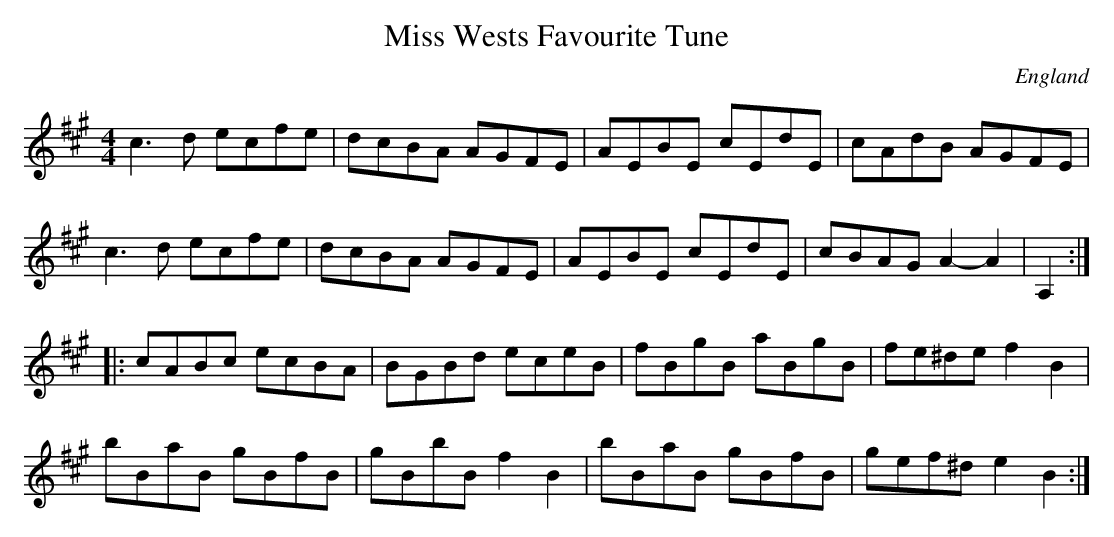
X:1
T:Miss Wests Favourite Tune
L:1/8
M:4/4
O:England
K:A
c3d ecfe | dcBA AGFE | AEBE cEdE | cAdB AGFE |
c3d ecfe | dcBA AGFE | AEBE cEdE | cBAG A2-A2 | A,2 ::
cABc ecBA | BGBd eceB | fBgB aBgB | fe^de f2B2 |
bBaB gBfB | gBbB f2B2 | bBaB gBfB | gef^d e2B2 :|
